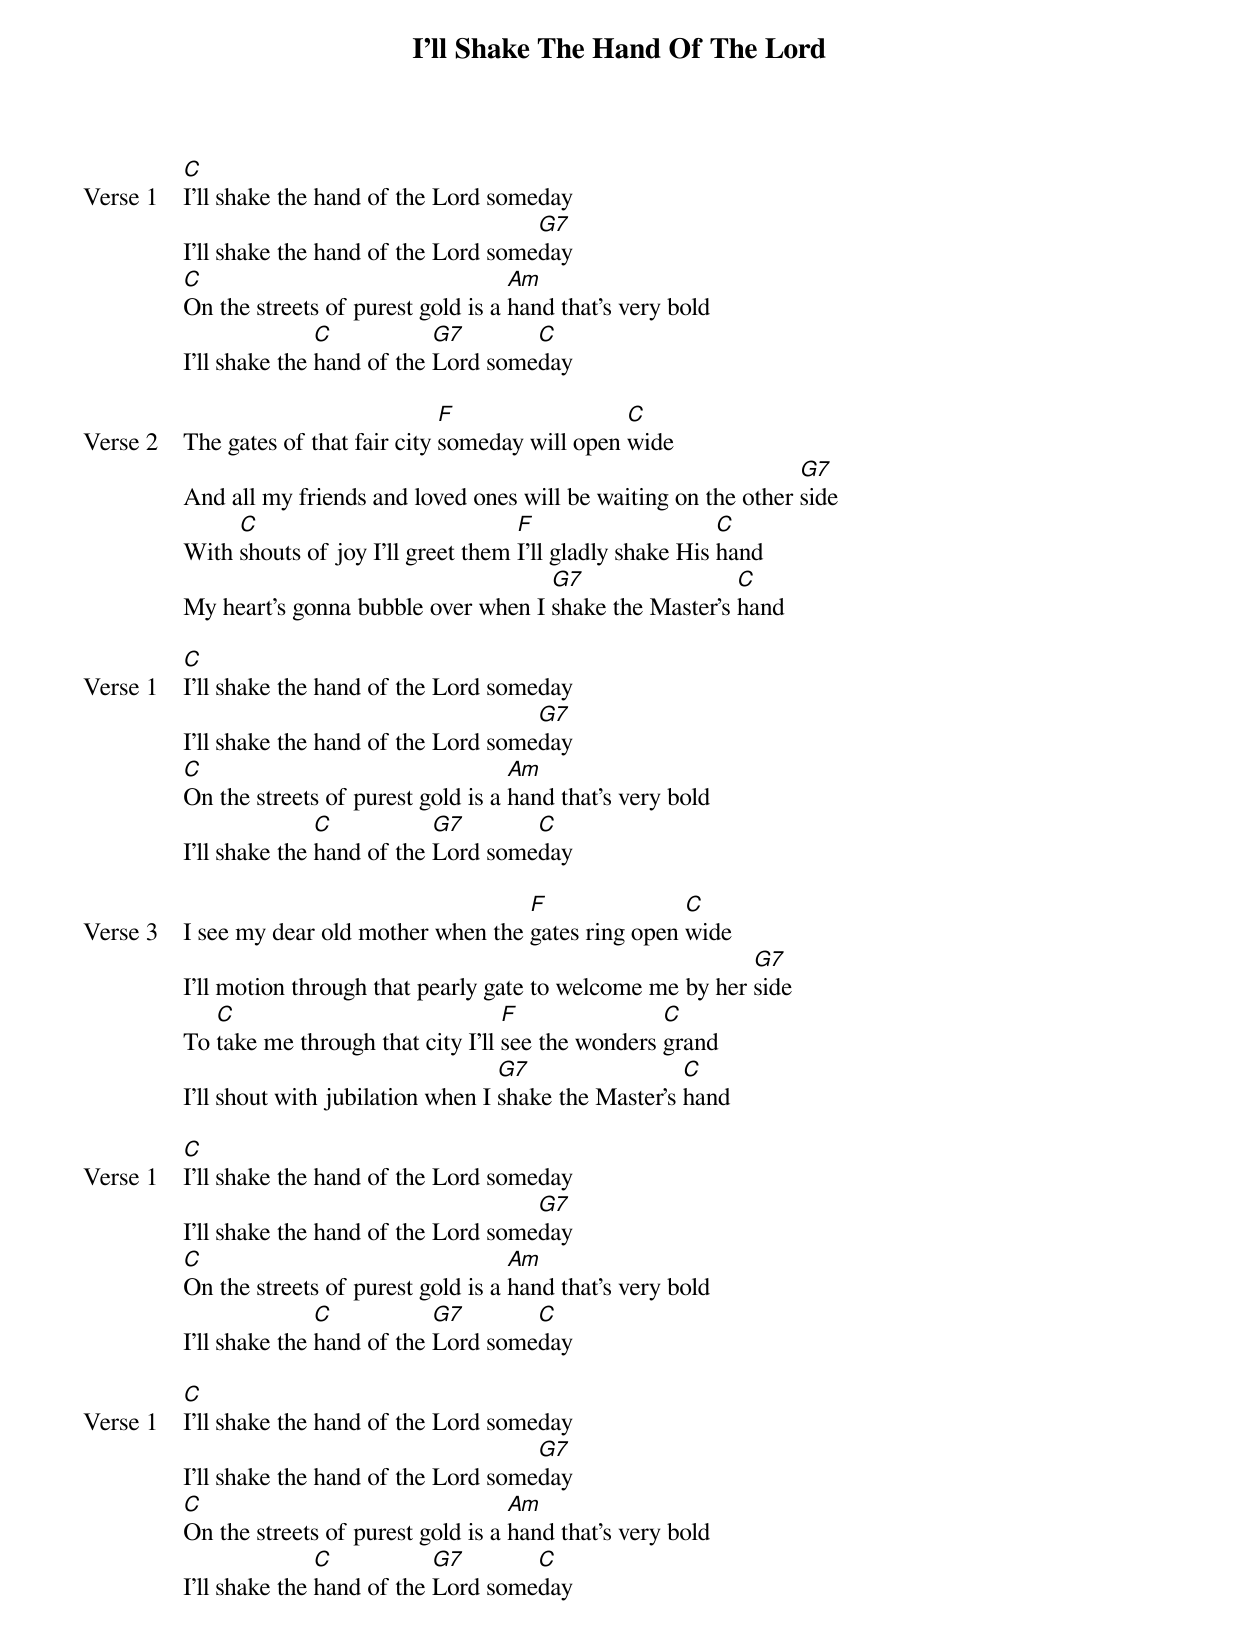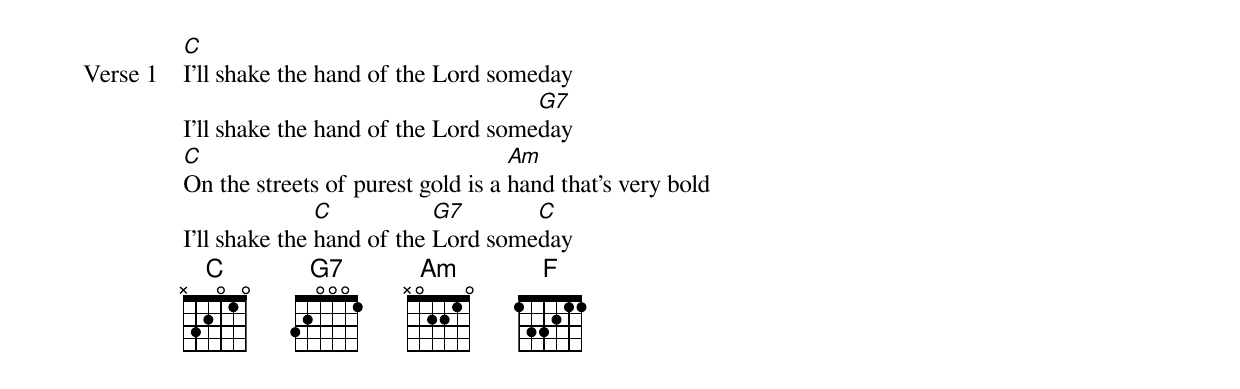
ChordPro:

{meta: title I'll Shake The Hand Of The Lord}
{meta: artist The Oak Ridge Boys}
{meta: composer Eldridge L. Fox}

{start_of_verse: Verse 1}
[C]I’ll shake the hand of the Lord someday
I’ll shake the hand of the Lord some[G7]day
[C]On the streets of purest gold is a [Am]hand that’s very bold
I’ll shake the [C]hand of the [G7]Lord some[C]day
{end_of_verse}

{start_of_verse: Verse 2}
The gates of that fair city [F]someday will open [C]wide
And all my friends and loved ones will be waiting on the other [G7]side
With [C]shouts of joy I’ll greet them [F]I’ll gladly shake His [C]hand
My heart’s gonna bubble over when I [G7]shake the Master’s [C]hand
{end_of_verse}

{start_of_verse: Verse 1}
[C]I’ll shake the hand of the Lord someday
I’ll shake the hand of the Lord some[G7]day
[C]On the streets of purest gold is a [Am]hand that’s very bold
I’ll shake the [C]hand of the [G7]Lord some[C]day
{end_of_verse}

{start_of_verse: Verse 3}
I see my dear old mother when the [F]gates ring open [C]wide
I’ll motion through that pearly gate to welcome me by her [G7]side
To [C]take me through that city I’ll [F]see the wonders [C]grand
I’ll shout with jubilation when I [G7]shake the Master’s [C]hand
{end_of_verse}

{start_of_verse: Verse 1}
[C]I’ll shake the hand of the Lord someday
I’ll shake the hand of the Lord some[G7]day
[C]On the streets of purest gold is a [Am]hand that’s very bold
I’ll shake the [C]hand of the [G7]Lord some[C]day
{end_of_verse}

{start_of_verse: Verse 1}
[C]I’ll shake the hand of the Lord someday
I’ll shake the hand of the Lord some[G7]day
[C]On the streets of purest gold is a [Am]hand that’s very bold
I’ll shake the [C]hand of the [G7]Lord some[C]day
{end_of_verse}

{start_of_verse: Verse 1}
[C]I’ll shake the hand of the Lord someday
I’ll shake the hand of the Lord some[G7]day
[C]On the streets of purest gold is a [Am]hand that’s very bold
I’ll shake the [C]hand of the [G7]Lord some[C]day
{end_of_verse}
